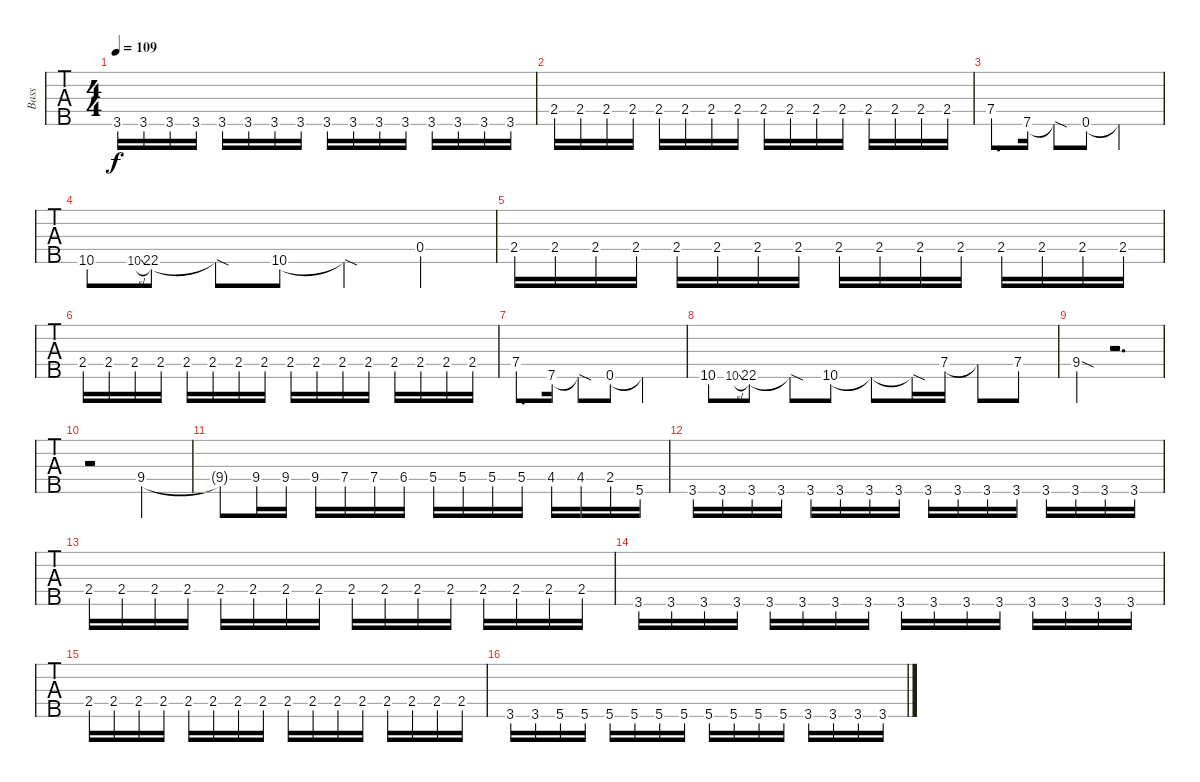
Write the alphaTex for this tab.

\track ("Bass" "Bass") {instrument electricbassfinger}
\staff {tabs}
\tuning (G2 D2 A1 E1 B0) {hide}
\ts (4 4)
\tempo 109
\clef f4
\ks f#minor
3.5.16{dy f} 3.5.16 3.5.16 3.5.16 3.5.16 3.5.16 3.5.16 3.5.16 3.5.16 3.5.16 3.5.16 3.5.16 3.5.16 3.5.16 3.5.16 3.5.16 |
2.4.16 2.4.16 2.4.16 2.4.16 2.4.16 2.4.16 2.4.16 2.4.16 2.4.16 2.4.16 2.4.16 2.4.16 2.4.16 2.4.16 2.4.16 2.4.16 |
7.4.8{d} 7.5.16 7.5{sod t}.8 0.5.8 0.5{t}.2 |
10.5.8 10.5{sl}.8{gr onbeat} 22.5.8 22.5{sod t}.8 10.5.8 10.5{sod t}.4 0.4.4 |
2.4.16 2.4.16 2.4.16 2.4.16 2.4.16 2.4.16 2.4.16 2.4.16 2.4.16 2.4.16 2.4.16 2.4.16 2.4.16 2.4.16 2.4.16 2.4.16 |
2.4.16 2.4.16 2.4.16 2.4.16 2.4.16 2.4.16 2.4.16 2.4.16 2.4.16 2.4.16 2.4.16 2.4.16 2.4.16 2.4.16 2.4.16 2.4.16 |
7.4.8{d} 7.5.16 7.5{sod t}.8 0.5.8 0.5{t}.2 |
10.5.8 10.5{sl}.8{gr onbeat} 22.5.8 22.5{sod t}.8 10.5.8 10.5{t}.8 10.5{sod t}.16 7.4.16 7.4{t}.8 7.4.8 |
9.4{sod}.4 r.2{d} |
r.2 9.4.2 |
9.4{t}.8 9.4.16 9.4.16 9.4.16 7.4.16 7.4.16 6.4.16 5.4.16 5.4.16 5.4.16 5.4.16 4.4.16 4.4.16 2.4.16 5.5.16 |
3.5.16 3.5.16 3.5.16 3.5.16 3.5.16 3.5.16 3.5.16 3.5.16 3.5.16 3.5.16 3.5.16 3.5.16 3.5.16 3.5.16 3.5.16 3.5.16 |
2.4.16 2.4.16 2.4.16 2.4.16 2.4.16 2.4.16 2.4.16 2.4.16 2.4.16 2.4.16 2.4.16 2.4.16 2.4.16 2.4.16 2.4.16 2.4.16 |
3.5.16 3.5.16 3.5.16 3.5.16 3.5.16 3.5.16 3.5.16 3.5.16 3.5.16 3.5.16 3.5.16 3.5.16 3.5.16 3.5.16 3.5.16 3.5.16 |
2.4.16 2.4.16 2.4.16 2.4.16 2.4.16 2.4.16 2.4.16 2.4.16 2.4.16 2.4.16 2.4.16 2.4.16 2.4.16 2.4.16 2.4.16 2.4.16 |
3.5.16 3.5.16 5.5.16 5.5.16 5.5.16 5.5.16 5.5.16 5.5.16 5.5.16 5.5.16 5.5.16 5.5.16 3.5.16 3.5.16 3.5.16 3.5.16
